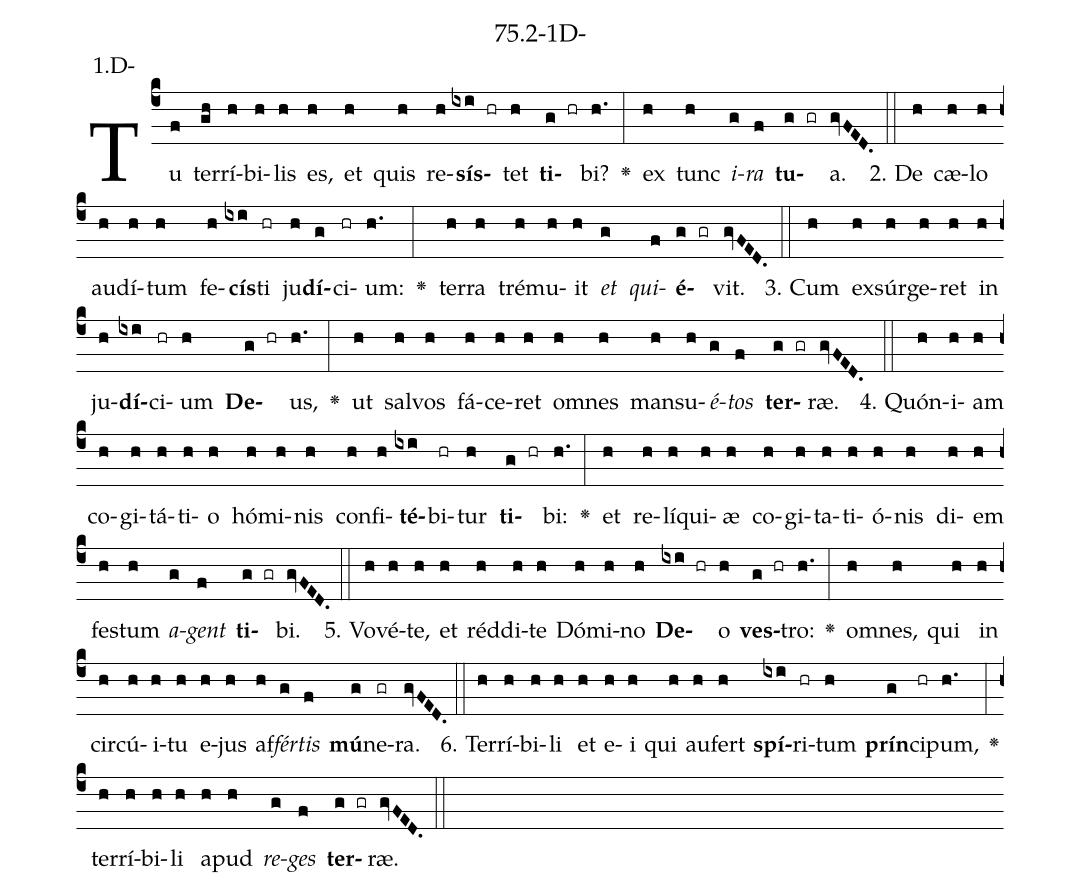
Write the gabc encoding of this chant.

name: 75.2-1D-;
annotation: 1.D-;
%%
(c4)Tu(f) ter(gh)rí(h)bi(h)lis(h) es,(h) et(h) quis(h) re(h)<b>sís</b>(ixi hr)tet(h) <b>ti</b>(g hr)bi?(h.) <v>\greheightstar</v>(:) ex(h) tunc(h) <i>i</i>(g)<i>ra</i>(f) <b>tu</b>(g gr)a.(gvFED.) (::)
2. De(h) cæ(h)lo(h) au(h)dí(h)tum(h) fe(h)<b>cís</b>(ixi)ti(hr) ju(h)<b>dí</b>(g)ci(hr)um:(h.) <v>\greheightstar</v>(:) ter(h)ra(h) tré(h)mu(h)it(h) <i>et</i>(g) <i>qui</i>(f)<b>é</b>(g gr)vit.(gvFED.) (::)
3. Cum(h) ex(h)súr(h)ge(h)ret(h) in(h) ju(h)<b>dí</b>(ixi)ci(hr)um(h) <b>De</b>(g hr)us,(h.) <v>\greheightstar</v>(:) ut(h) sal(h)vos(h) fá(h)ce(h)ret(h) om(h)nes(h) man(h)su(h)<i>é</i>(g)<i>tos</i>(f) <b>ter</b>(g gr)ræ.(gvFED.) (::)
4. Quón(h)i(h)am(h) co(h)gi(h)tá(h)ti(h)o(h) hó(h)mi(h)nis(h) con(h)fi(h)<b>té</b>(ixi)bi(hr)tur(h) <b>ti</b>(g hr)bi:(h.) <v>\greheightstar</v>(:) et(h) re(h)lí(h)qui(h)æ(h) co(h)gi(h)ta(h)ti(h)ó(h)nis(h) di(h)em(h) fes(h)tum(h) <i>a</i>(g)<i>gent</i>(f) <b>ti</b>(g gr)bi.(gvFED.) (::)
5. Vo(h)vé(h)te,(h) et(h) réd(h)di(h)te(h) Dó(h)mi(h)no(h) <b>De</b>(ixi hr)o(h) <b>ves</b>(g hr)tro:(h.) <v>\greheightstar</v>(:) om(h)nes,(h) qui(h) in(h) cir(h)cú(h)i(h)tu(h) e(h)jus(h) af(h)<i>fér</i>(g)<i>tis</i>(f) <b>mú</b>(g)ne(gr)ra.(gvFED.) (::)
6. Ter(h)rí(h)bi(h)li(h) et(h) e(h)i(h) qui(h) au(h)fert(h) <b>spí</b>(ixi)ri(hr)tum(h) <b>prín</b>(g)ci(hr)pum,(h.) <v>\greheightstar</v>(:) ter(h)rí(h)bi(h)li(h) a(h)pud(h) <i>re</i>(g)<i>ges</i>(f) <b>ter</b>(g gr)ræ.(gvFED.) (::)
